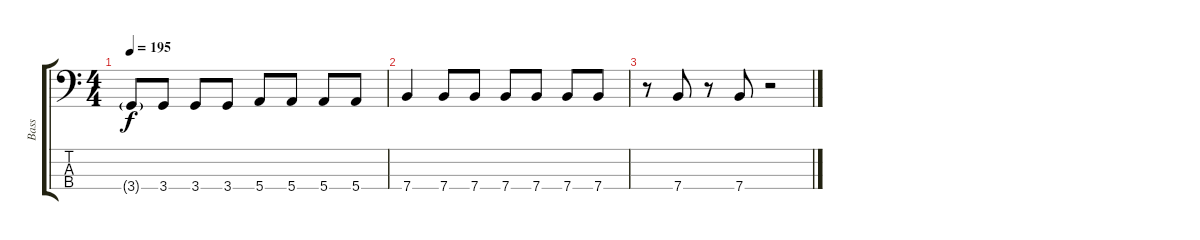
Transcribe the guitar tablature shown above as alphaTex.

\track ("Bass" "Bass") {instrument electricbassfinger}
\staff {score tabs}
\tuning (G2 D2 A1 E1) {hide}
\ts (4 4)
\tempo 195
\clef f4
\ks c
3.4{g t}.8{dy f} 3.4.8 3.4.8 3.4.8 5.4.8 5.4.8 5.4.8 5.4.8 |
7.4.4 7.4.8 7.4.8 7.4.8 7.4.8 7.4.8 7.4.8 |
r.8 7.4.8 r.8 7.4.8 r.2
